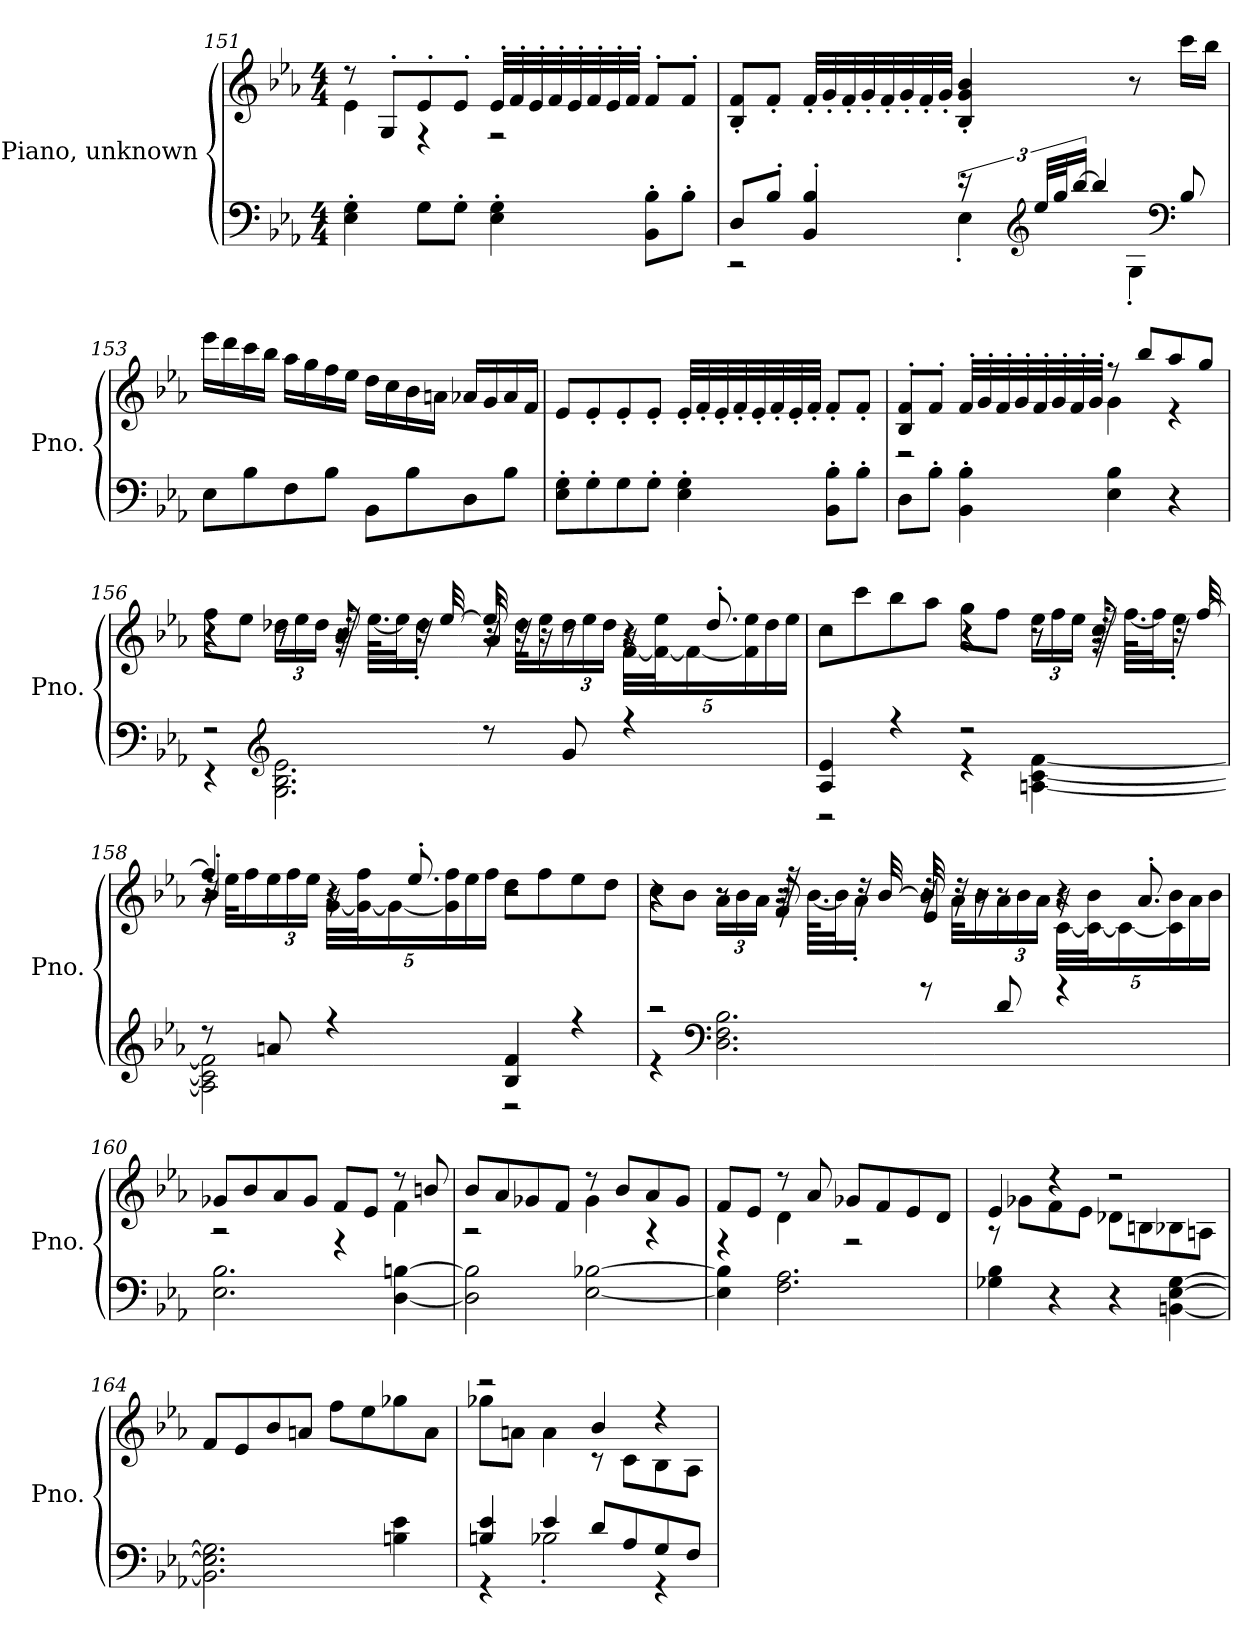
**kern	**kern
*part1	*part1
*staff2	*staff1
*I"Piano, unknown	*
*I'Pno.	*
!!LO:LB:g=z
*clefF4	*clefG2
*k[b-e-a-]	*k[b-e-a-]
*M4/4	*M4/4
=151	=151
*	*^
4E-\' 4G\'	8r	4e-\
.	8G'/L	.
8G\L	8e-'/	4r
8G'\J	8e-'/J	.
4E-\' 4G\'	32e-'/LLL	2r
.	32f'/	.
.	32e-'/	.
.	32f'/	.
.	32e-'/	.
.	32f'/	.
.	32e-'/	.
.	32f'/JJJ	.
8BB-\' 8B-\'L	8f'/L	.
8B-'\J	8f'/J	.
*	*v	*v
=152	=152
*^	*
8D/L	2r	8B-/' 8f/'L
8B-'/J	.	8f'/J
4BB-/' 4B-/'	.	32f'/LLL
.	.	32g'/
.	.	32f'/
.	.	32g'/
.	.	32f'/
.	.	32g'/
.	.	32f'/
.	.	32g'/JJJ
24r	4E-'\	4B-/' 4g/' 4b-/'
*clefG2	*	*
48ee-/LLL	.	.
48gg/J	.	.
[24bb-/JJ	.	.
4bb-/]	.	.
.	4G'\	8r
*clefF4	*	*
8B-/	.	16ccc\LL
.	.	16bb-\JJ
*v	*v	*
!!LO:LB:g=z
=153	=153
8E-\L	16eee-\LL
.	16ddd\
8B-\	16ccc\
.	16bb-\JJ
8F\	16aa-\LL
.	16gg\
8B-\J	16ff\
.	16ee-\JJ
8BB-\L	16dd\LL
.	16cc\
8B-\	16b-\
.	16an\JJ
8D\	16a-X/LL
.	16g/
8B-\J	16a-/
.	16f/JJ
=154	=154
8E-\' 8G\'L	8e-/L
8G'\	8e-'/
8G\	8e-'/
8G'\J	8e-'/J
4E-\' 4G\'	32e-'/LLL
.	32f'/
.	32e-'/
.	32f'/
.	32e-'/
.	32f'/
.	32e-'/
.	32f'/JJJ
8BB-\' 8B-\'L	8f'/L
8B-'\J	8f'/J
!!LO:LB:g=z
=155	=155
*	*^
8D\L	8B-/' 8f/'L	2r
8B-'\J	8f'/J	.
4BB-\' 4B-\'	32f'/LLL	.
.	32g'/	.
.	32f'/	.
.	32g'/	.
.	32f'/	.
.	32g'/	.
.	32f'/	.
.	32g'/JJJ	.
4E-\ 4B-\	8r	4g\
.	8bb-/L	.
4r	8aa-/	4r
.	8gg/J	.
=156	=156	=156
*^	*	*^
2r	4r	4r	8ff\L	4r
.	.	.	8ee-\J	.
*clefG2	*	*	*	*
*	*	*	*Xbrackettup	*
.	2.G\ 2.B-\ 2.e-\	8r	24dd-X\LL	8r
.	.	.	24ee-\	.
.	.	.	24dd-\JJ	.
.	.	16r	128r	8b-/
.	.	.	[64.ee-\KLLL	.
.	.	.	32ee-\J]	.
.	.	32r	16dd-'\JJ	.
.	.	[32ee-/	.	.
8r	.	32ee-/]	32r	4a-'/
.	.	32r	32dd-\KLL	.
.	.	16r	16ee-\	.
8g/	.	8r	24dd-\	.
.	.	.	24ee-\	.
.	.	.	24dd-\JJ	.
4r	.	4r	[40f\LLL	16r
.	.	.	40f\_ 40ee-\J	.
.	.	.	20f\_	.
.	.	.	.	8.dd-'/
.	.	.	20f\] 20ee-\	.
.	.	.	20dd-\	.
.	.	.	20ee-\JJ	.
!!LO:LB:g=z	!!	!!
=157	=157	=157	=157	=157
4A-/ 4e-/	2r	2r	8cc\L	2r
.	.	.	8ccc\	.
4r	.	.	8bb-\	.
.	.	.	8aa-\J	.
2r	4r	4r	8gg\L	4r
.	.	.	8ff\J	.
.	[4An\ [4c\ [4f\	8r	24ee-\LL	8r
.	.	.	24ff\	.
.	.	.	24ee-\JJ	.
.	.	16r	128r	8cc/
.	.	.	[64.ff\KLLL	.
.	.	.	32ff\J]	.
.	.	32r	16ee-'\JJ	.
.	.	[32ff/	.	.
=158	=158	=158	=158	=158
8r	2A\] 2c\] 2f\]	4ff/]	32r	4b-'/
.	.	.	32ee-\KLL	.
.	.	.	16ff\	.
8an/	.	.	24ee-\	.
.	.	.	24ff\	.
.	.	.	24ee-\JJ	.
4r	.	4r	[40g\LLL	16r
.	.	.	40g\_ 40ff\J	.
.	.	.	20g\_	.
.	.	.	.	8.ee-'/
.	.	.	20g\] 20ff\	.
.	.	.	20ee-\	.
.	.	.	20ff\JJ	.
4B-/ 4f/	2r	2r	8dd\L	2r
.	.	.	8ff\	.
4r	.	.	8ee-\	.
.	.	.	8dd\J	.
!!LO:PB:g=z	!!	!!
=159	=159	=159	=159	=159
2r	4r	4r	8cc\L	4r
.	.	.	8b-\J	.
*clefF4	*	*	*	*
.	2.D\ 2.F\ 2.B-\	8r	24a-\LL	8r
.	.	.	24b-\	.
.	.	.	24a-\JJ	.
.	.	16r	128r	8f/
.	.	.	[64.b-\KLLL	.
.	.	.	32b-\J]	.
.	.	32r	16a-'\JJ	.
.	.	[32b-/	.	.
8r	.	32b-/]	32r	4e-'/
.	.	32r	32a-\KLL	.
.	.	16r	16b-\	.
8d/	.	8r	24a-\	.
.	.	.	24b-\	.
.	.	.	24a-\JJ	.
4r	.	4r	[40c\LLL	16r
.	.	.	40c\_ 40b-\J	.
.	.	.	20c\_	.
.	.	.	.	8.a-'/
.	.	.	20c\] 20b-\	.
.	.	.	20a-\	.
.	.	.	20b-\JJ	.
*v	*v	*	*	*
*	*	*v	*v
=160	=160	=160
2.E-\ 2.B-\	8g-X/L	2r
.	8b-/	.
.	8a-/	.
.	8g-/J	.
.	8f/L	4r
.	8e-/J	.
[4D\ [4Bn\	8r	4f\
.	8bn/	.
!!LO:LB:g=z	!!
=161	=161	=161
2D\] 2B\]	8b-/L	2r
.	8a-/	.
.	8g-X/	.
.	8f/J	.
[2E-\ [2B-X\	8r	4g-\
.	8b-/L	.
.	8a-/	4r
.	8g-/J	.
=162	=162	=162
4E-\] 4B-\]	8f/L	4r
.	8e-/J	.
2.F\ 2.A-\	8r	4d\
.	8a-/	.
.	8g-X/L	2r
.	8f/	.
.	8e-/	.
.	8d/J	.
=163	=163	=163
4G-X\ 4B-\	4e-/	8r
.	.	8g-X\L
4r	4r	8f\
.	.	8e-\J
4r	2r	8d-X\L
.	.	8Bn\
[4BBn\ [4E-\ [4G-\	.	8B-X\
.	.	8An\J
*	*v	*v
=164	=164
2.BB\] 2.E-\] 2.G-\]	8f/L
.	8e-/
.	8b-/
.	8an/J
.	8ff\L
.	8ee-\
4Bn\ 4e-\	8gg-X\
.	8a\J
!!LO:LB:g=z
=165	=165
*^	*^
4Bn/ 4e-/	4r	2r	8gg-X\L
.	.	.	8an\J
4e-/	2B-X'\	.	4a\
8d/L	.	4b-/	8r
8A-/	.	.	8c\L
8G/	4r	4r	8B-\
8F/J	.	.	8A-\J
*v	*v	*	*
*	*v	*v
=	=
*-	*-
